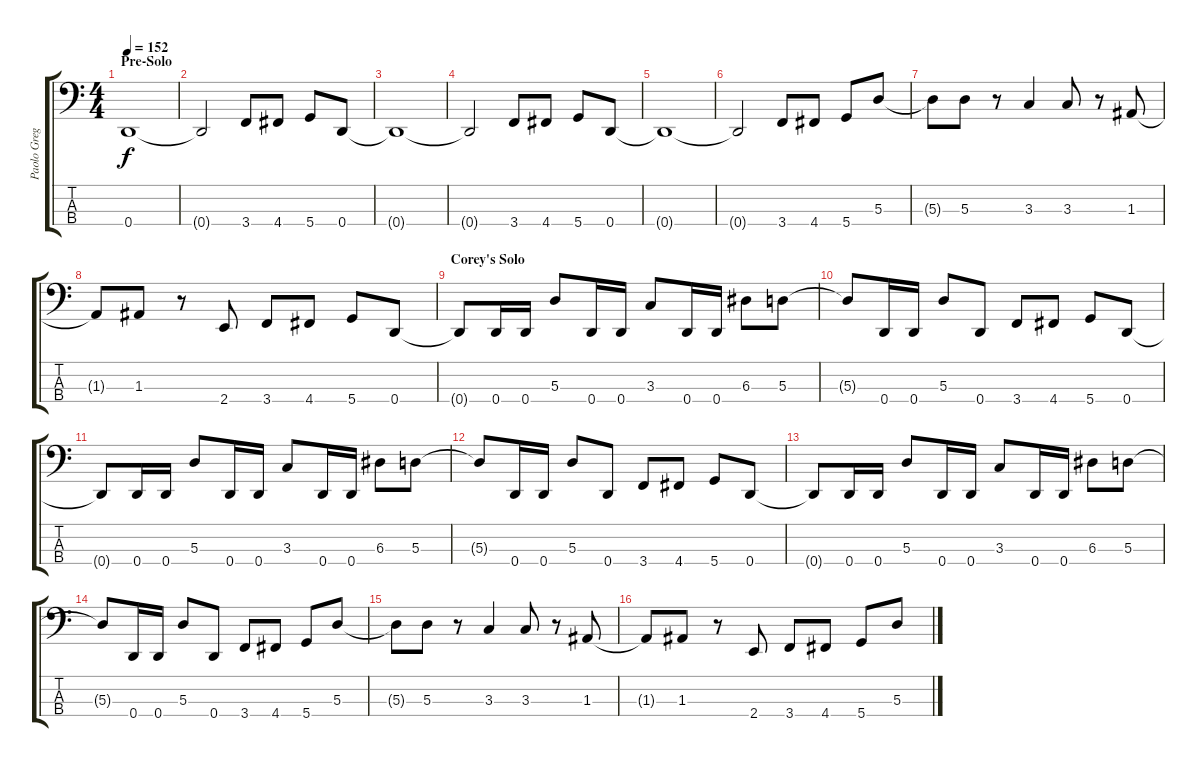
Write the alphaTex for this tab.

\track ("Paolo Gregoletto" "Paolo Greg") {instrument electricbasspick}
\staff {score tabs}
\tuning (G2 D2 A1 D1) {hide}
\ts (4 4)
\section ("" "Pre-Solo")
\tempo 152
\clef f4
\ks c
0.4.1{dy f} |
0.4{t}.2 3.4.8 4.4.8 5.4.8 0.4.8 |
0.4{t}.1 |
0.4{t}.2 3.4.8 4.4.8 5.4.8 0.4.8 |
0.4{t}.1 |
0.4{t}.2 3.4.8 4.4.8 5.4.8 5.3.8 |
5.3{t}.8 5.3.8 r.8 3.3.4 3.3.8 r.8 1.3.8 |
1.3{t}.8 1.3.8 r.8 2.4.8 3.4.8 4.4.8 5.4.8 0.4.8 |
\section ("" "Corey's Solo")
0.4{t}.8 0.4.16 0.4.16 5.3.8 0.4.16 0.4.16 3.3.8 0.4.16 0.4.16 6.3.8 5.3.8 |
5.3{t}.8 0.4.16 0.4.16 5.3.8 0.4.8 3.4.8 4.4.8 5.4.8 0.4.8 |
0.4{t}.8 0.4.16 0.4.16 5.3.8 0.4.16 0.4.16 3.3.8 0.4.16 0.4.16 6.3.8 5.3.8 |
5.3{t}.8 0.4.16 0.4.16 5.3.8 0.4.8 3.4.8 4.4.8 5.4.8 0.4.8 |
0.4{t}.8 0.4.16 0.4.16 5.3.8 0.4.16 0.4.16 3.3.8 0.4.16 0.4.16 6.3.8 5.3.8 |
5.3{t}.8 0.4.16 0.4.16 5.3.8 0.4.8 3.4.8 4.4.8 5.4.8 5.3.8 |
5.3{t}.8 5.3.8 r.8 3.3.4 3.3.8 r.8 1.3.8 |
1.3{t}.8 1.3.8 r.8 2.4.8 3.4.8 4.4.8 5.4.8 5.3.8
